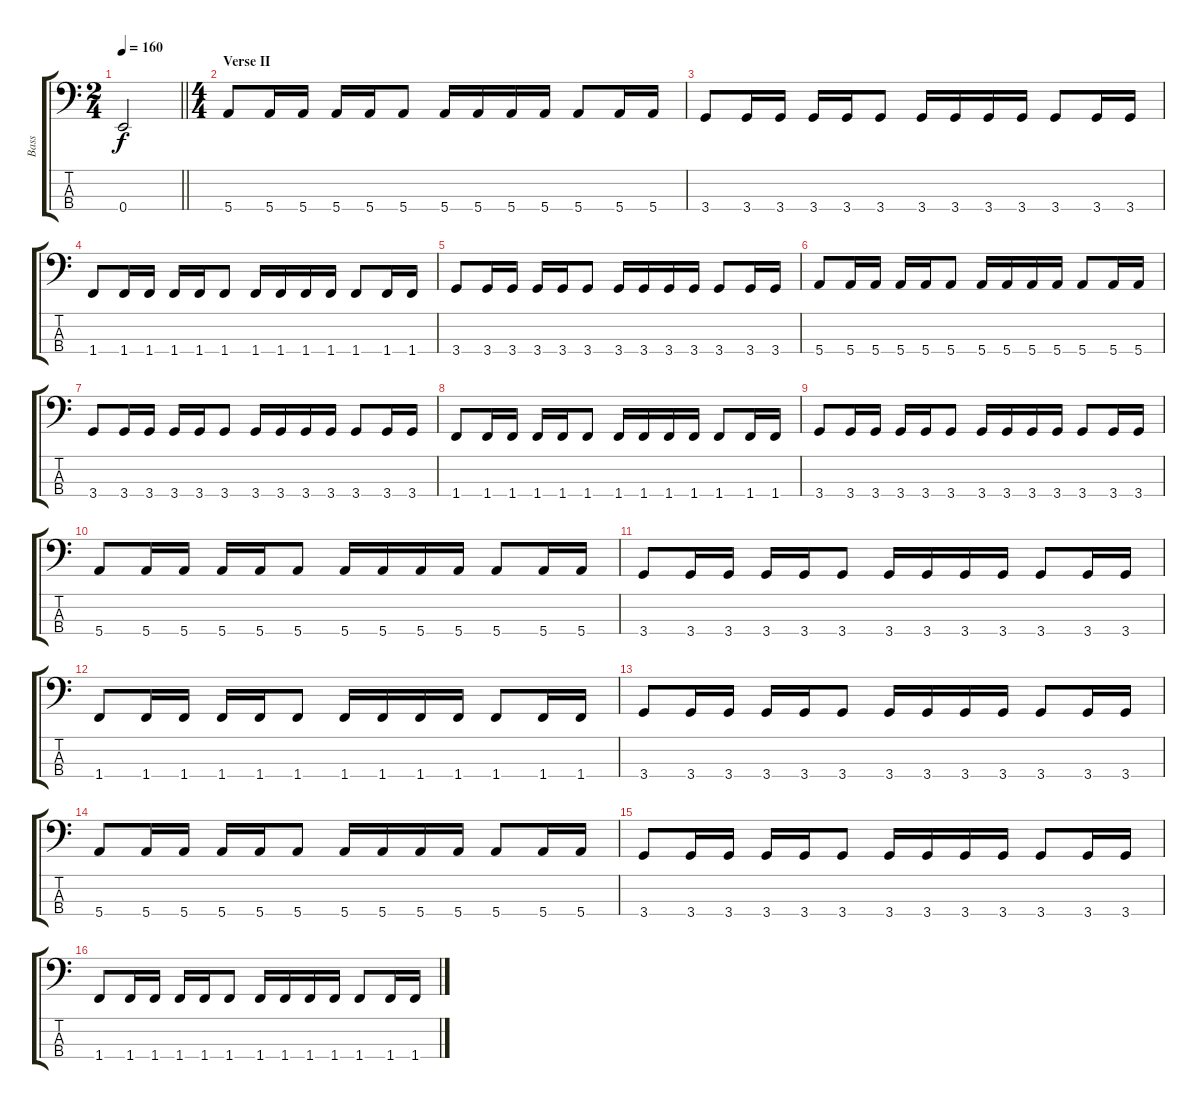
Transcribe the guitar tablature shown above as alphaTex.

\track ("Bass" "Bass") {instrument electricbassfinger}
\staff {score tabs}
\tuning (G2 D2 A1 E1) {hide}
\ts (2 4)
\tempo 160
\clef f4
\barLineRight lightlight
\ks c
0.4{t}.2{dy f} |
\ts (4 4)
\section ("" "Verse II")
5.4.8 5.4.16 5.4.16 5.4.16 5.4.16 5.4.8 5.4.16 5.4.16 5.4.16 5.4.16 5.4.8 5.4.16 5.4.16 |
3.4.8 3.4.16 3.4.16 3.4.16 3.4.16 3.4.8 3.4.16 3.4.16 3.4.16 3.4.16 3.4.8 3.4.16 3.4.16 |
1.4.8 1.4.16 1.4.16 1.4.16 1.4.16 1.4.8 1.4.16 1.4.16 1.4.16 1.4.16 1.4.8 1.4.16 1.4.16 |
3.4.8 3.4.16 3.4.16 3.4.16 3.4.16 3.4.8 3.4.16 3.4.16 3.4.16 3.4.16 3.4.8 3.4.16 3.4.16 |
5.4.8 5.4.16 5.4.16 5.4.16 5.4.16 5.4.8 5.4.16 5.4.16 5.4.16 5.4.16 5.4.8 5.4.16 5.4.16 |
3.4.8 3.4.16 3.4.16 3.4.16 3.4.16 3.4.8 3.4.16 3.4.16 3.4.16 3.4.16 3.4.8 3.4.16 3.4.16 |
1.4.8 1.4.16 1.4.16 1.4.16 1.4.16 1.4.8 1.4.16 1.4.16 1.4.16 1.4.16 1.4.8 1.4.16 1.4.16 |
3.4.8 3.4.16 3.4.16 3.4.16 3.4.16 3.4.8 3.4.16 3.4.16 3.4.16 3.4.16 3.4.8 3.4.16 3.4.16 |
5.4.8 5.4.16 5.4.16 5.4.16 5.4.16 5.4.8 5.4.16 5.4.16 5.4.16 5.4.16 5.4.8 5.4.16 5.4.16 |
3.4.8 3.4.16 3.4.16 3.4.16 3.4.16 3.4.8 3.4.16 3.4.16 3.4.16 3.4.16 3.4.8 3.4.16 3.4.16 |
1.4.8 1.4.16 1.4.16 1.4.16 1.4.16 1.4.8 1.4.16 1.4.16 1.4.16 1.4.16 1.4.8 1.4.16 1.4.16 |
3.4.8 3.4.16 3.4.16 3.4.16 3.4.16 3.4.8 3.4.16 3.4.16 3.4.16 3.4.16 3.4.8 3.4.16 3.4.16 |
5.4.8 5.4.16 5.4.16 5.4.16 5.4.16 5.4.8 5.4.16 5.4.16 5.4.16 5.4.16 5.4.8 5.4.16 5.4.16 |
3.4.8 3.4.16 3.4.16 3.4.16 3.4.16 3.4.8 3.4.16 3.4.16 3.4.16 3.4.16 3.4.8 3.4.16 3.4.16 |
1.4.8 1.4.16 1.4.16 1.4.16 1.4.16 1.4.8 1.4.16 1.4.16 1.4.16 1.4.16 1.4.8 1.4.16 1.4.16
